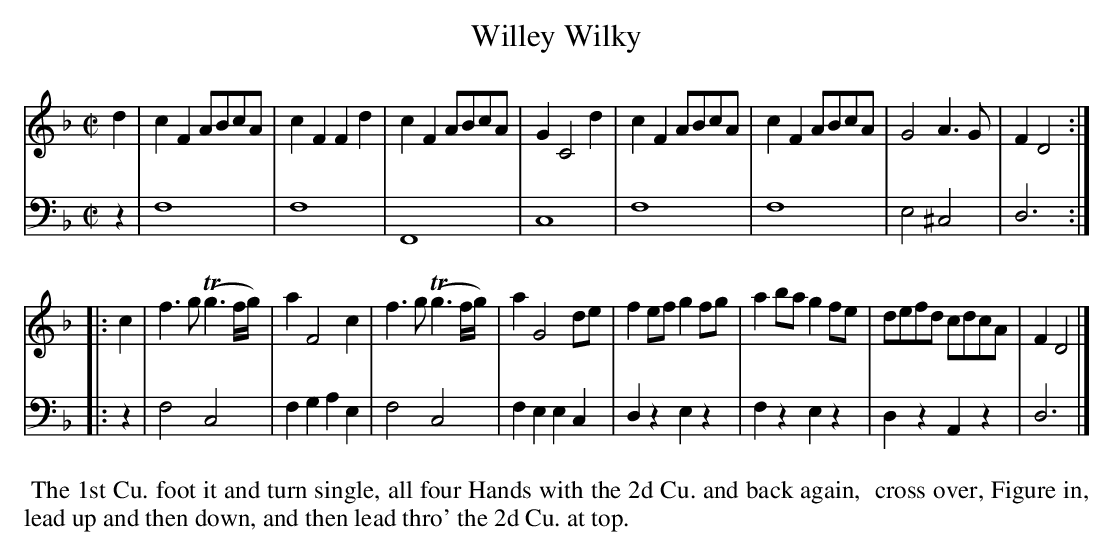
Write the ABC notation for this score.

X:1
T: Willey Wilky
M: C|
L: 1/8
K: F
V: 1
d2 |\
c2F2 ABcA | c2F2 F2d2 | c2F2 ABcA | G2 C4 d2 |\
c2F2 ABcA | c2F2 ABcA | G4 A3G | F2 D4 :|
|: c2 |\
f3g (Tg3f/g/) | a2 F4 c2 | f3g (Tg3f/g/) | a2 G4 de |\
f2ef g2fg | a2ba g2fe | defd cdcA | F2 D4 |]
V: 2 clef=bass middle=d
z2 |\
f8 | f8 | F8 | c8 |\
f8 | f8 | e4 ^c4 | d6 :|
|: z2 |\
f4 c4 | f2g2 a2e2 | f4 c4 | f2e2 e2c2 |\
d2z2 e2z2 | f2z2 e2z2 | d2z2 A2z2 | d6 |]
